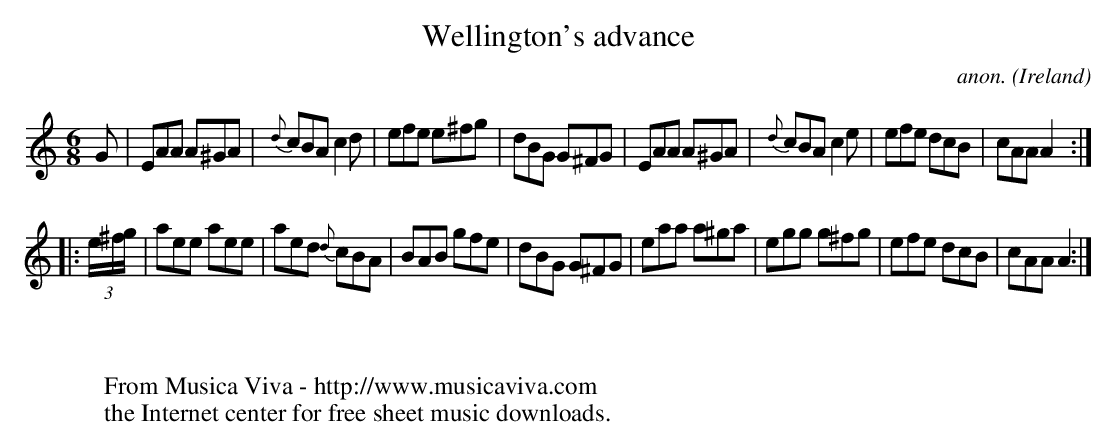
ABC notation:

X:1
T:Wellington's advance
C:anon.
O:Ireland
M:6/8
L:1/8
K:Am
G|EAA A^GA|{d}cBA c2d|efe e^fg|dBG G^FG|EAA A^GA|{d}cBA c2e|efe dcB|cAA A2:|
|:(3e/^f/g/|aee aee|aed {d}cBA|BAB gfe|dBG G^FG|eaa a^ga|egg g^fg|efe dcB|cAA A2:|
W:
W:
W: From Musica Viva - http://www.musicaviva.com
W: the Internet center for free sheet music downloads.
